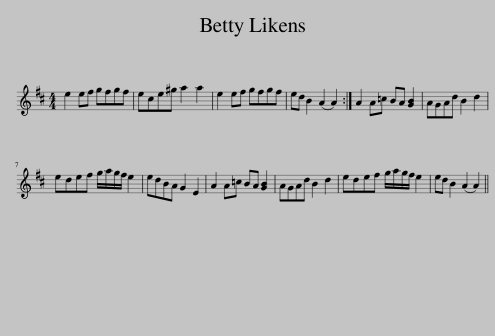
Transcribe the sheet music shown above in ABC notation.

X:1
L:1/8
M:4/4
I:linebreak $
K:D
V:1 treble
V:1
 e2 ef gfgf | ece^g a2 a2 | e2 ef gfgf | ed B2 (A2 A2) :| A2 A=c BA [GB]2 | %5
 AGAd B2 d2 |$ edef g/a/g/f/ e2 | edBA G2 E2 | A2 A=c BA [GB]2 | AGAd B2 d2 | %10
 edef g/a/g/f/ e2 | ed B2 (A2 A2) || %12
